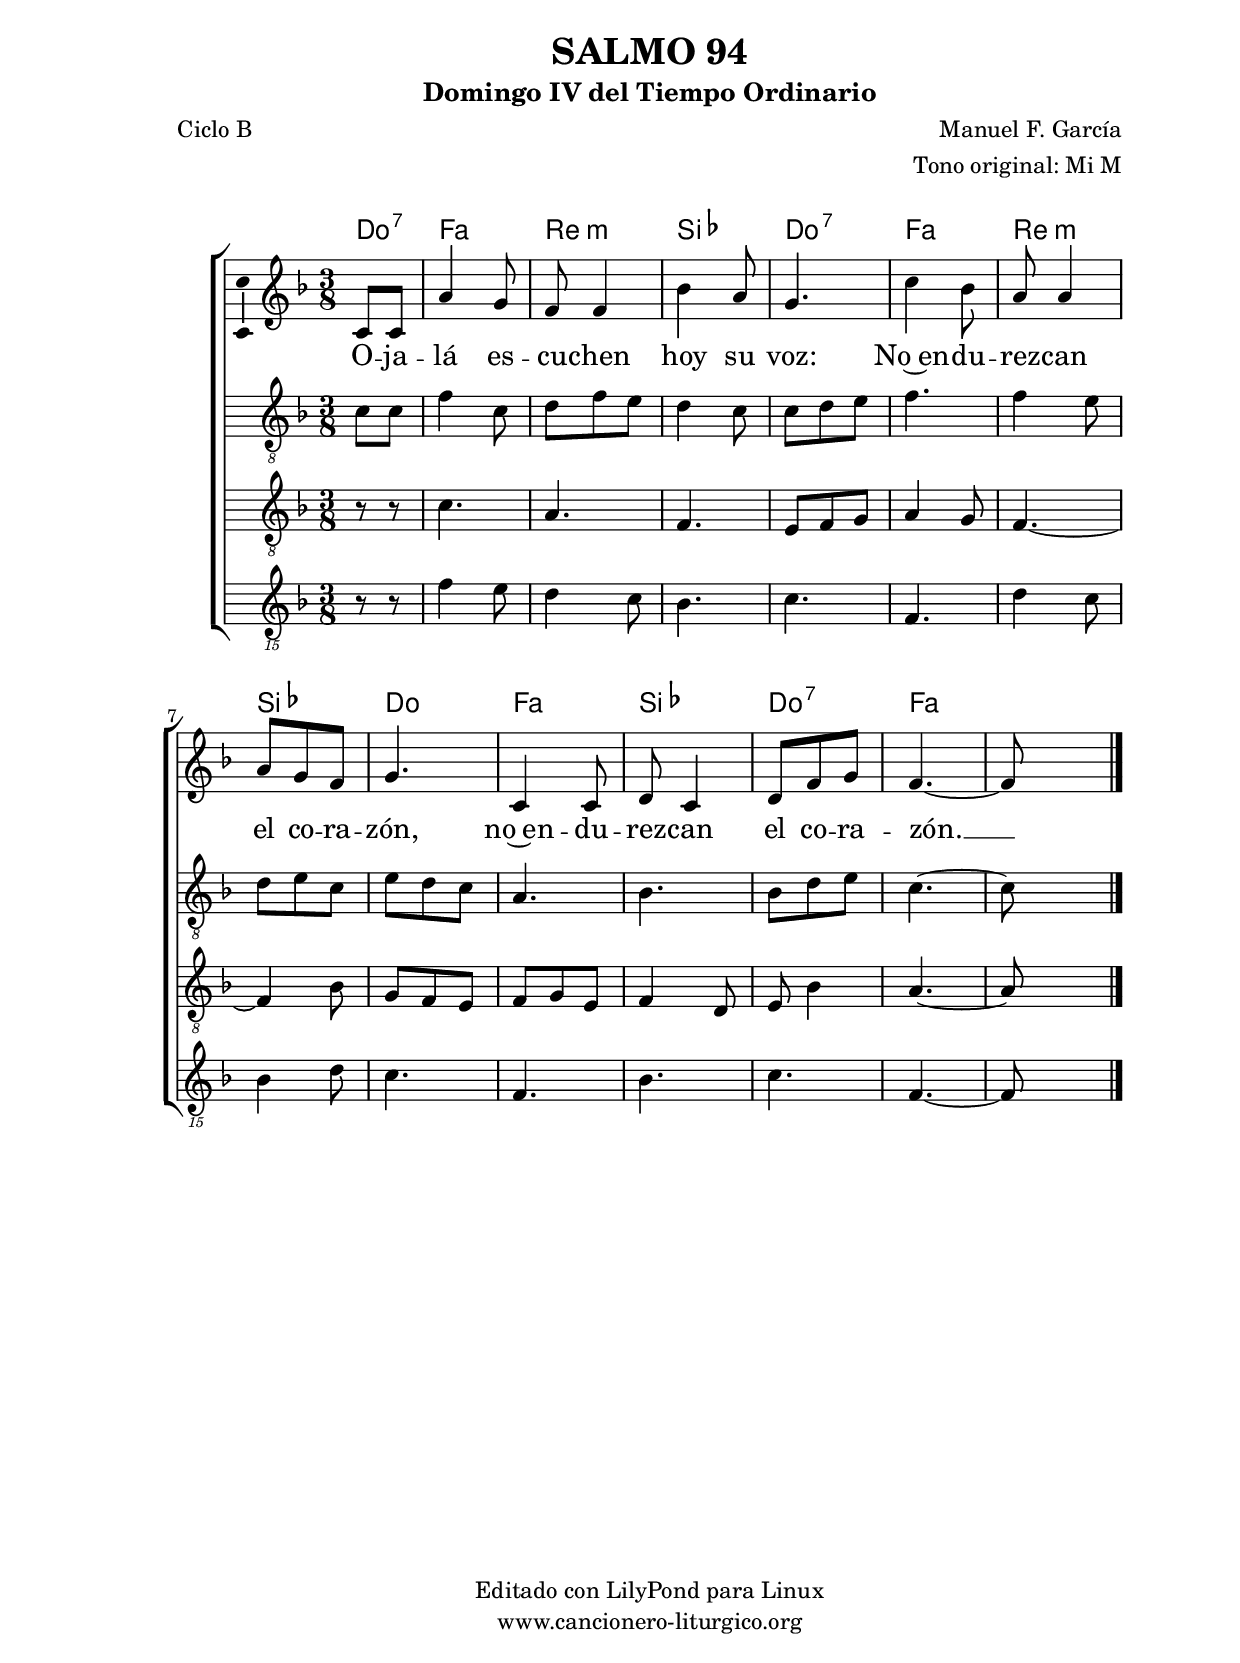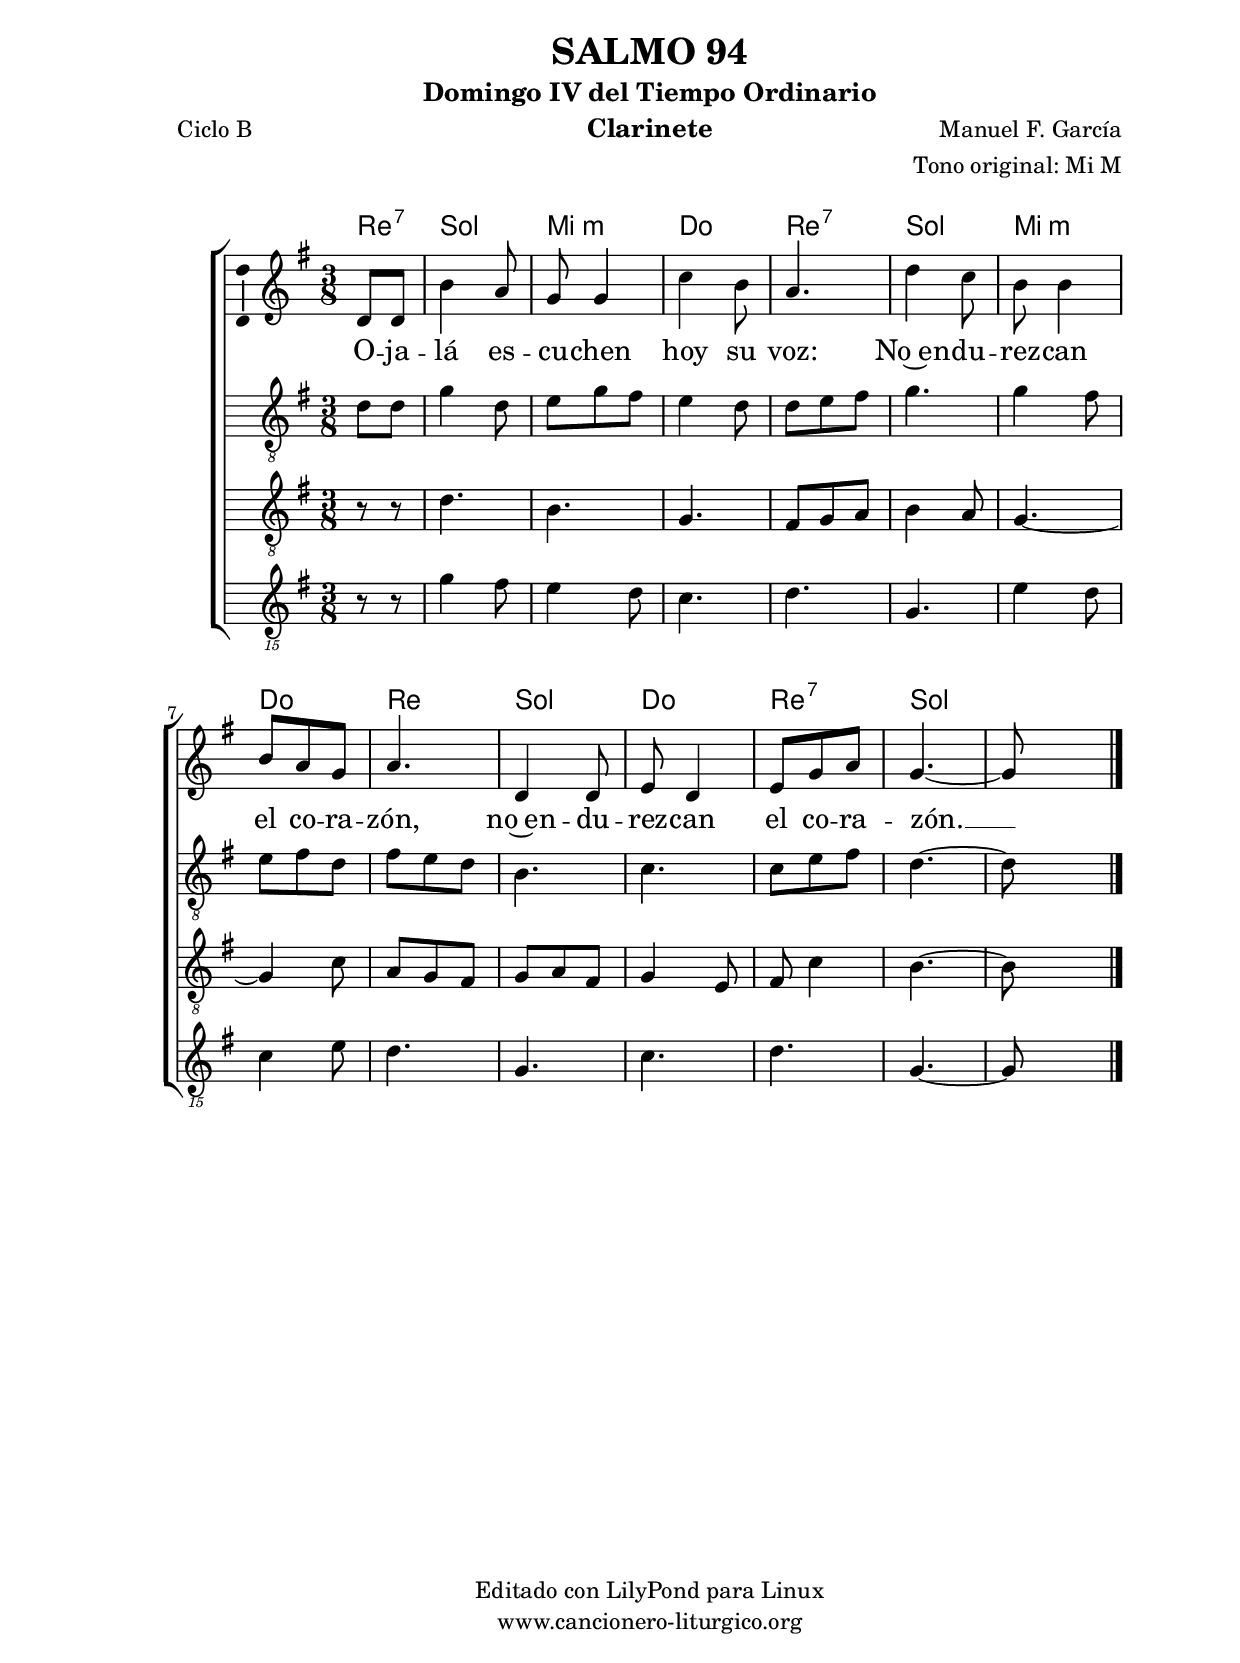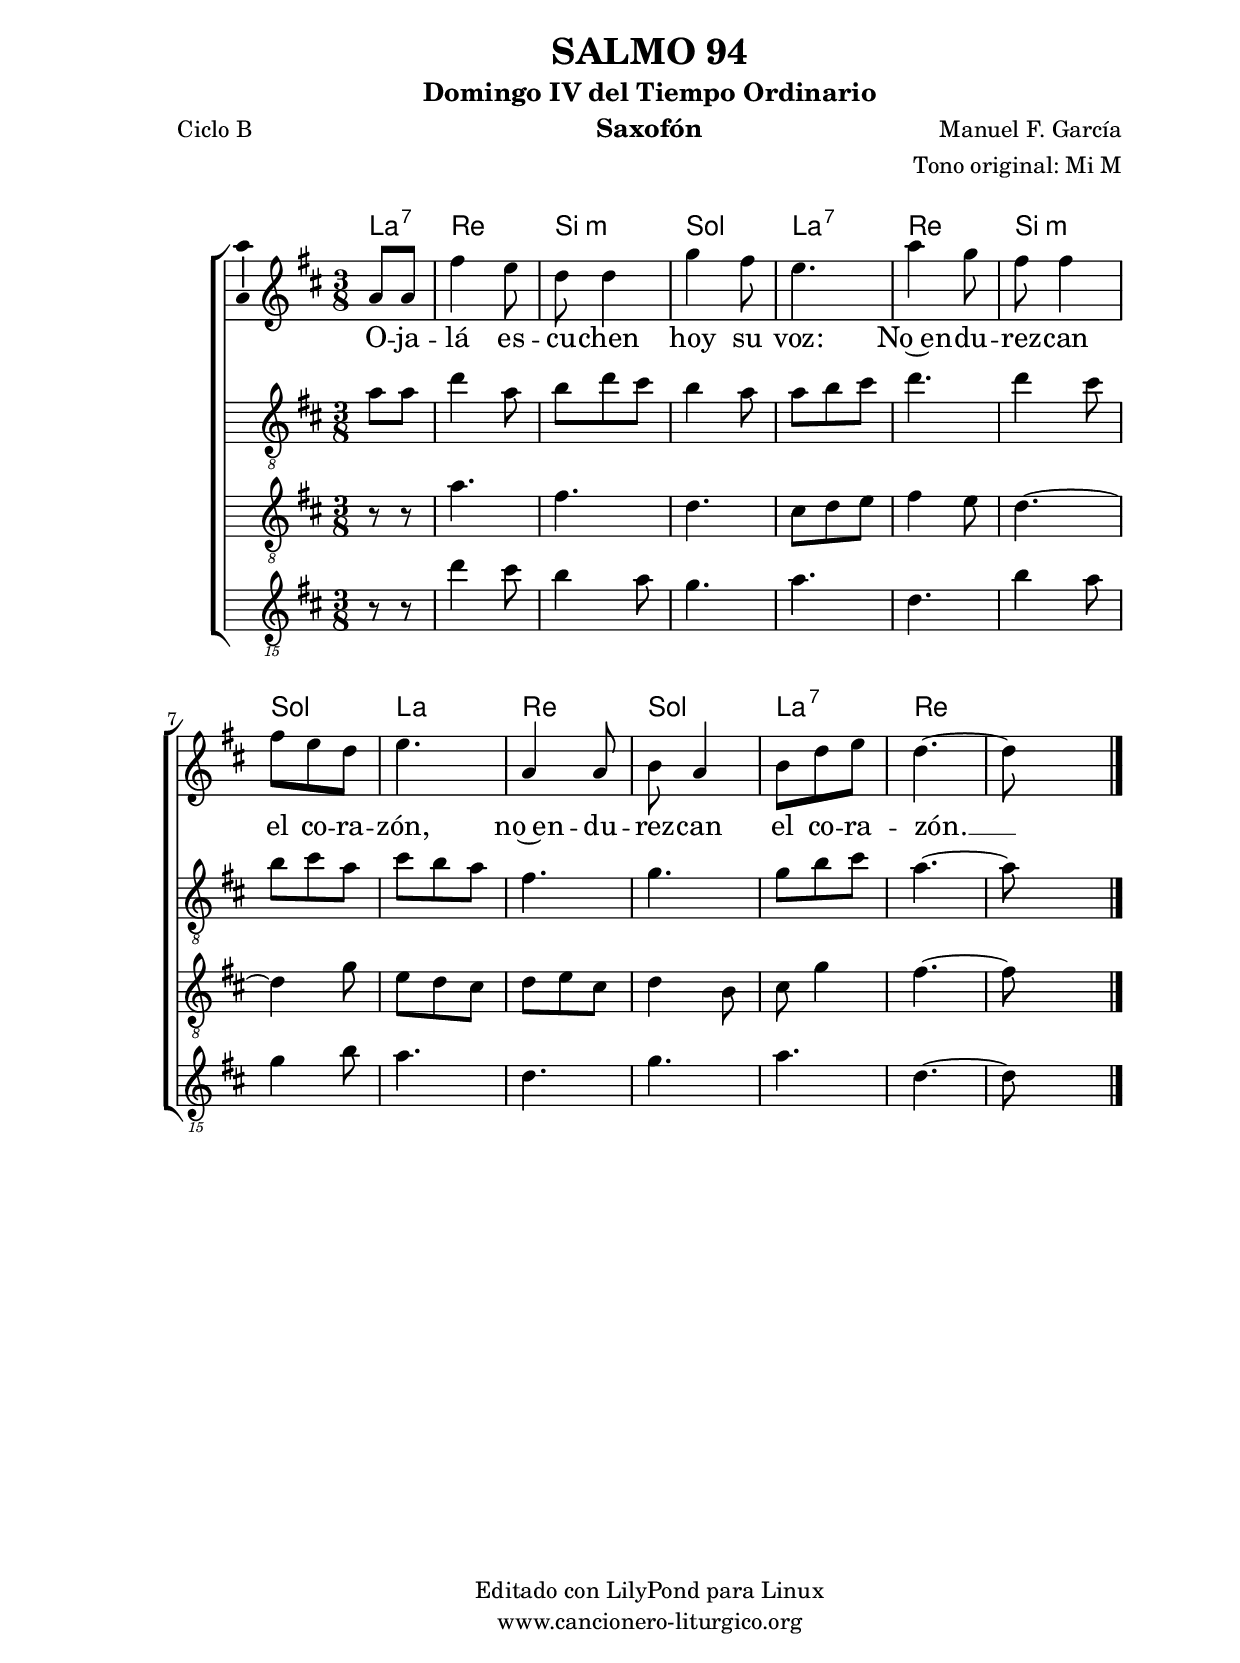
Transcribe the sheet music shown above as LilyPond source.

%
%para convertir .midi en .wav:
%timidity filename.midi -Ow -o finename.wav
%
%
%Para convertir de .wav a .mp3:
%lame -h -m j filename.wav
%
%
%para escuchar el midi:
%timidity nombrefichero.midi
%


%versión de lilypond para la que se ha escrito esta partitura:
\version "2.16.0"

	%Tamaño papel
	#(set-default-paper-size "a4")
	%Tamaño partitura
	#(set-global-staff-size 20)
	%No responde al pulsar sobre una nota
	#(ly:set-option 'point-and-click #f)

%parámetros del encabezamiento:
\header {
	title = "SALMO 94"
	subtitle = "Domingo IV del Tiempo Ordinario"
	composer = "Manuel F. García"
	poet = "Ciclo B"
	meter = ""
	arranger = "Tono original: Mi M"
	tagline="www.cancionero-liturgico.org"
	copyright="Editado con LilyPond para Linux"
	}

%parámetros asociados al papel:
\paper  {
	oddHeaderMarkup = \markup {\fill-line { \on-the-fly #not-first-page \fromproperty #'header:title \on-the-fly #not-first-page \fromproperty #'header:composer }}
	evenHeaderMarkup = \markup {\fill-line { \fromproperty #'header:composer \fromproperty #'header:title }}
	#(set-paper-size "a4")
	print-page-number = ##f
	first-page-number = 1
	print-first-page-number = ##f
%	head-separation = 3.0 \cm
	top-margin = 2.0 \cm
	bottom-margin = 0.5\cm
%%%	bottom-margin = -1.0\cm
	left-margin = 3.0 \cm
	line-width = 16.0 \cm 
	indent = 8\mm
	interscoreline = 2.\mm
	between-system-space = 15\mm
%	para que las partituras no llenen la hoja:
	ragged-bottom = ##t
%	idem para la última hoja:
	ragged-last-bottom = ##f
%	para que las partituras llenen el ancho del papel:
	ragged-last = ##f
	after-title-space = 2.5 \cm
%page-count=1
%system-count=8

	%Flexible Vertical Spacing
%	markup-markup-spacing =
%	#'((basic-distance . 15) (minimum-distance . 15) (padding . 3))
	markup-system-spacing =
	#'((basic-distance . 15) (minimum-distance . 15) (padding . 3))
	system-system-spacing =
	#'((basic-distance . 15) (minimum-distance . 15) (padding . 3))
	score-system-spacing =
	#'((basic-distance . 15) (minimum-distance . 15) (padding . 5))
%	top-system-spacing = % header
%	#'((basic-distance . 8) (minimum-distance . 0) (padding . 3))
%	top-markup-spacing =
%	#'((basic-distance . 20) (minimum-distance . 20) (padding . 3))
	last-bottom-spacing = % footer
	#'((basic-distance . 5) (minimum-distance . 5) (padding . 3))
%	score-markup-spacing =
%	#'((basic-distance . 16) (minimum-distance . 13) (padding . 3))

	}


%parámetros que afectan a toda la partitura:
global =  {
	%clave de sol (G):
	\clef G
	%armadura:
	\transpose e f
	\key e \major
	\tempo 4=90
	\set Score.tempoHideNote = ##t
	}


acordes = {
	\italianChords
	\chordmode {
	\transpose e f
{
b4:7
e4. cis:m a b:7 e cis:m a b e a b:7 e s
	}
	}
}


melodia = 
	\transpose e f
{
	\relative c'{
	\time 3/8

\partial 4
b8 b
gis'4 fis8
e8 e4
a4 gis8
fis4.
b4 a8
gis8 gis4
gis8 fis e
fis4.
b,4 b8
cis8 b4
cis8 e fis
e4.~
e8 s4

	\bar "|."
	}
	}

melodiados = 
	\transpose e f
{
	\relative c'{
	\time 3/8

\clef "G_8"
b8 b
e4 b8
cis8 e dis
cis4 b8
b8 cis dis
e4.
e4 dis8
cis8 dis b
dis8 cis b
gis4.
a4.
a8 cis dis
b4.~
b8 s4

	\bar "|."
	}
	}

melodiatres = 
	\transpose e f
{
	\relative c'{
	\time 3/8
%\clef F
\clef "G_8"
r8 r
b4.
gis4.
e4.
dis8 e fis
gis4 fis8
e4.~
e4 a8 fis8 e dis
e8 fis dis
e4 cis8
dis8 a'4 gis4.~
gis8 s4

	\bar "|."
	}
	}

melodiacuatro = 
	\transpose e f
{
	\relative c{
	\time 3/8
%\clef F
\clef "G_15"
r8 r
e4 dis8
cis4 b8
a4.
b4.
e,4.
cis'4 b8
a4 cis8
b4.
e,4.
a4.
b4.
e,4.~
e8 s4

	\bar "|."
	}
	}

texto = \lyricmode {
O -- ja -- lá es -- cu -- chen hoy su voz: No~en -- du -- rez -- can el co -- ra -- zón, no~en -- du -- rez -- can el co -- ra -- zón. __
	}


acordesStaff = \context ChordNames = acordesStaff <<
	\set chordChanges = ##t
	\acordes
	>>


vozStaff = \context Voice = vozStaff
\with {\consists "Ambitus_engraver"}
<<
%	\set Staff.instrumentName = ""
%	\set Staff.shortInstrumentName = ""
%	\set Staff.midiInstrument = #"clarinet"
%	\set Staff.midiInstrument = #"cello"
%	\set Staff.midiInstrument = #"flute"
	\set Staff.midiInstrument = #"electric guitar (jazz)"
%	\set Staff.midiInstrument = #"english horn"
%	\set Staff.midiInstrument = #"violin"
%	\set Staff.midiInstrument = #"glockenspiel"
	\set Staff.midiMinimumVolume = #0.7
	\set Staff.midiMaximumVolume = #0.9
	\global
	\melodia
	>>

vozdosStaff = \context Voice = vozdosStaff
<<
%	\set Staff.instrumentName = "Clarinete 1"
%	\set Staff.shortInstrumentName = "C"
	\override Staff.StaffSymbol #'staff-space = #(magstep -0.35)
	\set Staff.midiInstrument = #"english horn"
	\set Staff.midiMinimumVolume = #0.4
	\set Staff.midiMaximumVolume = #0.5
	\global
	\melodiados
	>>

voztresStaff = \context Voice = voztresStaff
<<
%	\set Staff.instrumentName = "Saxofón"
%	\set Staff.shortInstrumentName = "S"
	\override Staff.StaffSymbol #'staff-space = #(magstep -0.35)
	\set Staff.midiInstrument = #"violin"
	\set Staff.midiMinimumVolume = #0.4
	\set Staff.midiMaximumVolume = #0.5
	\global
	\melodiatres
	>>

vozcuatroStaff = \context Voice = vozcuatroStaff
<<
%	\set Staff.instrumentName = "Saxofón"
%	\set Staff.shortInstrumentName = "S"
	\override Staff.StaffSymbol #'staff-space = #(magstep -0.35)
	\set Staff.midiInstrument = #"violin"
	\set Staff.midiMinimumVolume = #0.4
	\set Staff.midiMaximumVolume = #0.5
	\global
	\melodiacuatro
	>>


textoStaff = \context Lyrics = textoStaff <<
	\lyricsto vozStaff \texto
	>>

\book {
	\score {
		\context ChoirStaff {
%			\override StaffGroup.SystemStartBracket #'collapse-height = #1
%			\override Score.SystemStartBar #'collapse-height = #1
			<<
			\acordesStaff
			\vozStaff
			\textoStaff
			\vozdosStaff
			\voztresStaff
			\vozcuatroStaff
			>>
			}
		\layout {
	    		\context {
				\Lyrics
				\override LyricText #'font-size = #2
				}
	   		 \context {
				\Score
				%fontSize = #3
				\override StaffSymbol #'staff-space = #(magstep +3)
				%\override Beam #'thickness = #0.55
				%\override SpacingSpanner #'spacing-increment = #1.0
				%\override Slur #'height-limit = #1.5
				}
			}
		}
	\score {
		\unfoldRepeats
		\context ChoirStaff {
			<<
			\acordesStaff
			\vozStaff
			\vozdosStaff
			\voztresStaff
			\vozcuatroStaff
			>>
			}
		\midi {
	  		\context {
	  			\Score
				tempoWholesPerMinute = #(ly:make-moment 70 4)
				}
			}
		}
	}

%Partitura para clarinete
#(define output-suffix "C")
\book {
	\header{
		instrument = "Clarinete"
		}
	\score {
		\context ChoirStaff {
%			\override StaffGroup.SystemStartBracket #'collapse-height = #1
%			\override Score.SystemStartBar #'collapse-height = #1
\transpose c d
			<<
			\acordesStaff
			\vozStaff
			\textoStaff
			\vozdosStaff
			\voztresStaff
			\vozcuatroStaff
			>>
			}
		\layout {
	    		\context {
				\Lyrics
				\override LyricText #'font-size = #2
				}
	   		 \context {
				\Score
				%fontSize = #3
				\override StaffSymbol #'staff-space = #(magstep +3)
				%\override Beam #'thickness = #0.55
				%\override SpacingSpanner #'spacing-increment = #1.0
				%\override Slur #'height-limit = #1.5
				}
			}
		}
	}

%Partitura para saxofón
#(define output-suffix "S")
\book {
	\header{
		instrument = "Saxofón"
		}
	\score {
		\context ChoirStaff {
%			\override StaffGroup.SystemStartBracket #'collapse-height = #1
%			\override Score.SystemStartBar #'collapse-height = #1
\transpose c a
			<<
			\acordesStaff
			\vozStaff
			\textoStaff
			\vozdosStaff
			\voztresStaff
			\vozcuatroStaff
			>>
			}
		\layout {
	    		\context {
				\Lyrics
				\override LyricText #'font-size = #2
				}
	   		 \context {
				\Score
				%fontSize = #3
				\override StaffSymbol #'staff-space = #(magstep +3)
				%\override Beam #'thickness = #0.55
				%\override SpacingSpanner #'spacing-increment = #1.0
				%\override Slur #'height-limit = #1.5
				}
			}
		}
	}

